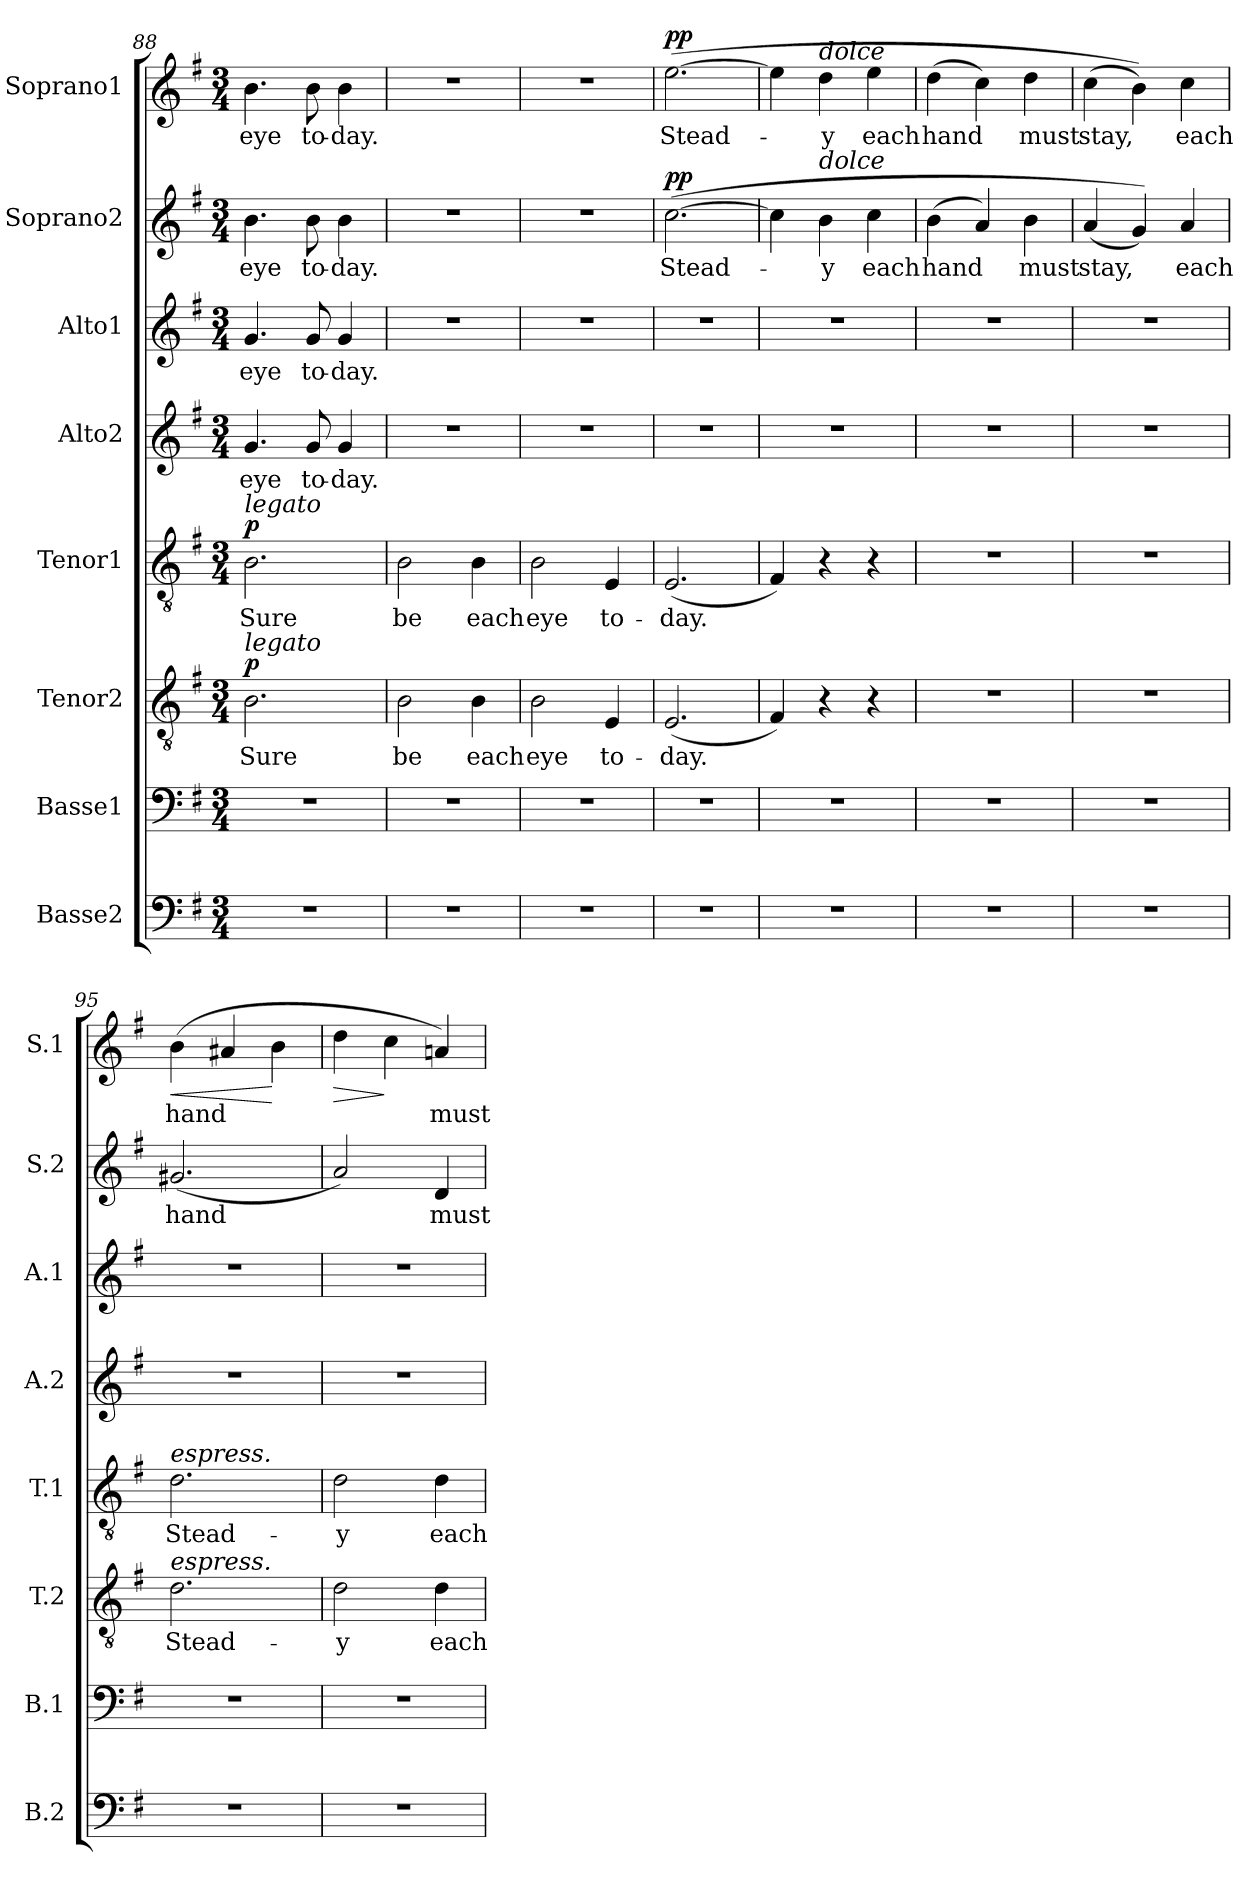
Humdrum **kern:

**kern	**kern	**kern	**text	**dynam	**kern	**text	**dynam	**kern	**text	**kern	**text	**kern	**text	**dynam	**kern	**text	**dynam
*part8	*part7	*part6	*part6	*part6	*part5	*part5	*part5	*part4	*part4	*part3	*part3	*part2	*part2	*part2	*part1	*part1	*part1
*staff8	*staff7	*staff6	*staff6	*staff6	*staff5	*staff5	*staff5	*staff4	*staff4	*staff3	*staff3	*staff2	*staff2	*staff2	*staff1	*staff1	*staff1
*I"Basse2	*I"Basse1	*I"Tenor2	*	*	*I"Tenor1	*	*	*I"Alto2	*	*I"Alto1	*	*I"Soprano2	*	*	*I"Soprano1	*	*
*I'B.2	*I'B.1	*I'T.2	*	*	*I'T.1	*	*	*I'A.2	*	*I'A.1	*	*I'S.2	*	*	*I'S.1	*	*
*clefF4	*clefF4	*clefGv2	*	*	*clefGv2	*	*	*clefG2	*	*clefG2	*	*clefG2	*	*	*clefG2	*	*
*k[f#]	*k[f#]	*k[f#]	*	*	*k[f#]	*	*	*k[f#]	*	*k[f#]	*	*k[f#]	*	*	*k[f#]	*	*
*M3/4	*M3/4	*M3/4	*	*	*M3/4	*	*	*M3/4	*	*M3/4	*	*M3/4	*	*	*M3/4	*	*
=88	=88	=88	=88	=88	=88	=88	=88	=88	=88	=88	=88	=88	=88	=88	=88	=88	=88
!	!	!	!	!	!LO:TX:a:i:t=legato	!	!	!	!	!	!	!	!	!	!	!	!
!	!	!LO:TX:a:i:t=legato	!	!	!	!	!	!	!	!	!	!	!	!	!	!	!
!	!	!	!LO:LY:b	!LO:DY:a	!	!LO:LY:b	!LO:DY:a	!	!LO:LY:b	!	!LO:LY:b	!	!LO:LY:b	!	!	!LO:LY:b	!
2.r	2.r	2.B\	Sure	p	2.B\	Sure	p	4.g/	eye	4.g/	eye	4.b\	eye	.	4.b\	eye	.
!	!	!	!	!	!	!	!	!	!LO:LY:b	!	!LO:LY:b	!	!LO:LY:b	!	!	!LO:LY:b	!
.	.	.	.	.	.	.	.	8g/	to-	8g/	to-	8b\	to-	.	8b\	to-	.
!	!	!	!	!	!	!	!	!	!LO:LY:b	!	!LO:LY:b	!	!LO:LY:b	!	!	!LO:LY:b	!
.	.	.	.	.	.	.	.	4g/	-day.	4g/	-day.	4b\	-day.	.	4b\	-day.	.
=89	=89	=89	=89	=89	=89	=89	=89	=89	=89	=89	=89	=89	=89	=89	=89	=89	=89
!	!	!	!LO:LY:b	!	!	!LO:LY:b	!	!	!	!	!	!	!	!	!	!	!
2.r	2.r	2B\	be	.	2B\	be	.	2.r	.	2.r	.	2.r	.	.	2.r	.	.
!	!	!	!LO:LY:b	!	!	!LO:LY:b	!	!	!	!	!	!	!	!	!	!	!
.	.	4B\	each	.	4B\	each	.	.	.	.	.	.	.	.	.	.	.
=90	=90	=90	=90	=90	=90	=90	=90	=90	=90	=90	=90	=90	=90	=90	=90	=90	=90
!	!	!	!LO:LY:b	!	!	!LO:LY:b	!	!	!	!	!	!	!	!	!	!	!
2.r	2.r	2B\	eye	.	2B\	eye	.	2.r	.	2.r	.	2.r	.	.	2.r	.	.
!	!	!	!LO:LY:b	!	!	!LO:LY:b	!	!	!	!	!	!	!	!	!	!	!
.	.	4E/	to-	.	4E/	to-	.	.	.	.	.	.	.	.	.	.	.
=91	=91	=91	=91	=91	=91	=91	=91	=91	=91	=91	=91	=91	=91	=91	=91	=91	=91
!	!	!	!LO:LY:b	!	!	!LO:LY:b	!	!	!	!	!	!	!LO:LY:b	!LO:DY:a	!	!LO:LY:b	!LO:DY:a
2.r	2.r	(2.E/	-day.	.	(2.E/	-day.	.	2.r	.	2.r	.	([2.cc\	Stead-	pp	([2.ee\	Stead-	pp
=92	=92	=92	=92	=92	=92	=92	=92	=92	=92	=92	=92	=92	=92	=92	=92	=92	=92
2.r	2.r	4F#/)	.	.	4F#/)	.	.	2.r	.	2.r	.	4cc\]	.	.	4ee\]	.	.
!	!	!	!	!	!	!	!	!	!	!	!	!	!	!	!LO:TX:a:i:t=dolce	!	!
!	!	!	!	!	!	!	!	!	!	!	!	!LO:TX:a:i:t=dolce	!	!	!	!	!
!	!	!	!	!	!	!	!	!	!	!	!	!	!LO:LY:b	!	!	!LO:LY:b	!
.	.	4r	.	.	4r	.	.	.	.	.	.	4b\	-y	.	4dd\	-y	.
!	!	!	!	!	!	!	!	!	!	!	!	!	!LO:LY:b	!	!	!LO:LY:b	!
.	.	4r	.	.	4r	.	.	.	.	.	.	4cc\	each	.	4ee\	each	.
=93	=93	=93	=93	=93	=93	=93	=93	=93	=93	=93	=93	=93	=93	=93	=93	=93	=93
!	!	!	!	!	!	!	!	!	!	!	!	!	!LO:LY:b	!	!	!LO:LY:b	!
2.r	2.r	2.r	.	.	2.r	.	.	2.r	.	2.r	.	(4b\	hand	.	(4dd\	hand	.
.	.	.	.	.	.	.	.	.	.	.	.	4a/)	.	.	4cc\)	.	.
!	!	!	!	!	!	!	!	!	!	!	!	!	!LO:LY:b	!	!	!LO:LY:b	!
.	.	.	.	.	.	.	.	.	.	.	.	4b\	must	.	4dd\	must	.
=94	=94	=94	=94	=94	=94	=94	=94	=94	=94	=94	=94	=94	=94	=94	=94	=94	=94
!	!	!	!	!	!	!	!	!	!	!	!	!	!LO:LY:b	!	!	!LO:LY:b	!
2.r	2.r	2.r	.	.	2.r	.	.	2.r	.	2.r	.	(4a/	stay,	.	(4cc\	stay,	.
.	.	.	.	.	.	.	.	.	.	.	.	4g/))	.	.	4b\))	.	.
!	!	!	!	!	!	!	!	!	!	!	!	!	!LO:LY:b	!	!	!LO:LY:b	!
.	.	.	.	.	.	.	.	.	.	.	.	4a/	each	.	4cc\	each	.
=95	=95	=95	=95	=95	=95	=95	=95	=95	=95	=95	=95	=95	=95	=95	=95	=95	=95
!	!	!	!	!	!LO:TX:a:i:t=espress.	!	!	!	!	!	!	!	!	!	!	!	!
!	!	!LO:TX:a:i:t=espress.	!	!	!	!	!	!	!	!	!	!	!	!	!	!	!
!	!	!	!LO:LY:b	!	!	!LO:LY:b	!	!	!	!	!	!	!LO:LY:b	!	!	!LO:LY:b	!LO:HP:b
2.r	2.r	2.d\	Stead-	.	2.d\	Stead-	.	2.r	.	2.r	.	(2.g#X/	hand	.	(4b\	hand	<
.	.	.	.	.	.	.	.	.	.	.	.	.	.	.	4a#X/	.	.
.	.	.	.	.	.	.	.	.	.	.	.	.	.	.	4b\	.	[
=96	=96	=96	=96	=96	=96	=96	=96	=96	=96	=96	=96	=96	=96	=96	=96	=96	=96
!	!	!	!LO:LY:b	!	!	!LO:LY:b	!	!	!	!	!	!	!	!	!	!	!LO:HP:b
2.r	2.r	2d\	-y	.	2d\	-y	.	2.r	.	2.r	.	2a/)	.	.	4dd\	.	>
.	.	.	.	.	.	.	.	.	.	.	.	.	.	.	4cc\	.	]
!	!	!	!LO:LY:b	!	!	!LO:LY:b	!	!	!	!	!	!	!LO:LY:b	!	!	!LO:LY:b	!
.	.	4d\	each	.	4d\	each	.	.	.	.	.	4d/	must	.	4an/)	must	.
=	=	=	=	=	=	=	=	=	=	=	=	=	=	=	=	=	=
*-	*-	*-	*-	*-	*-	*-	*-	*-	*-	*-	*-	*-	*-	*-	*-	*-	*-
